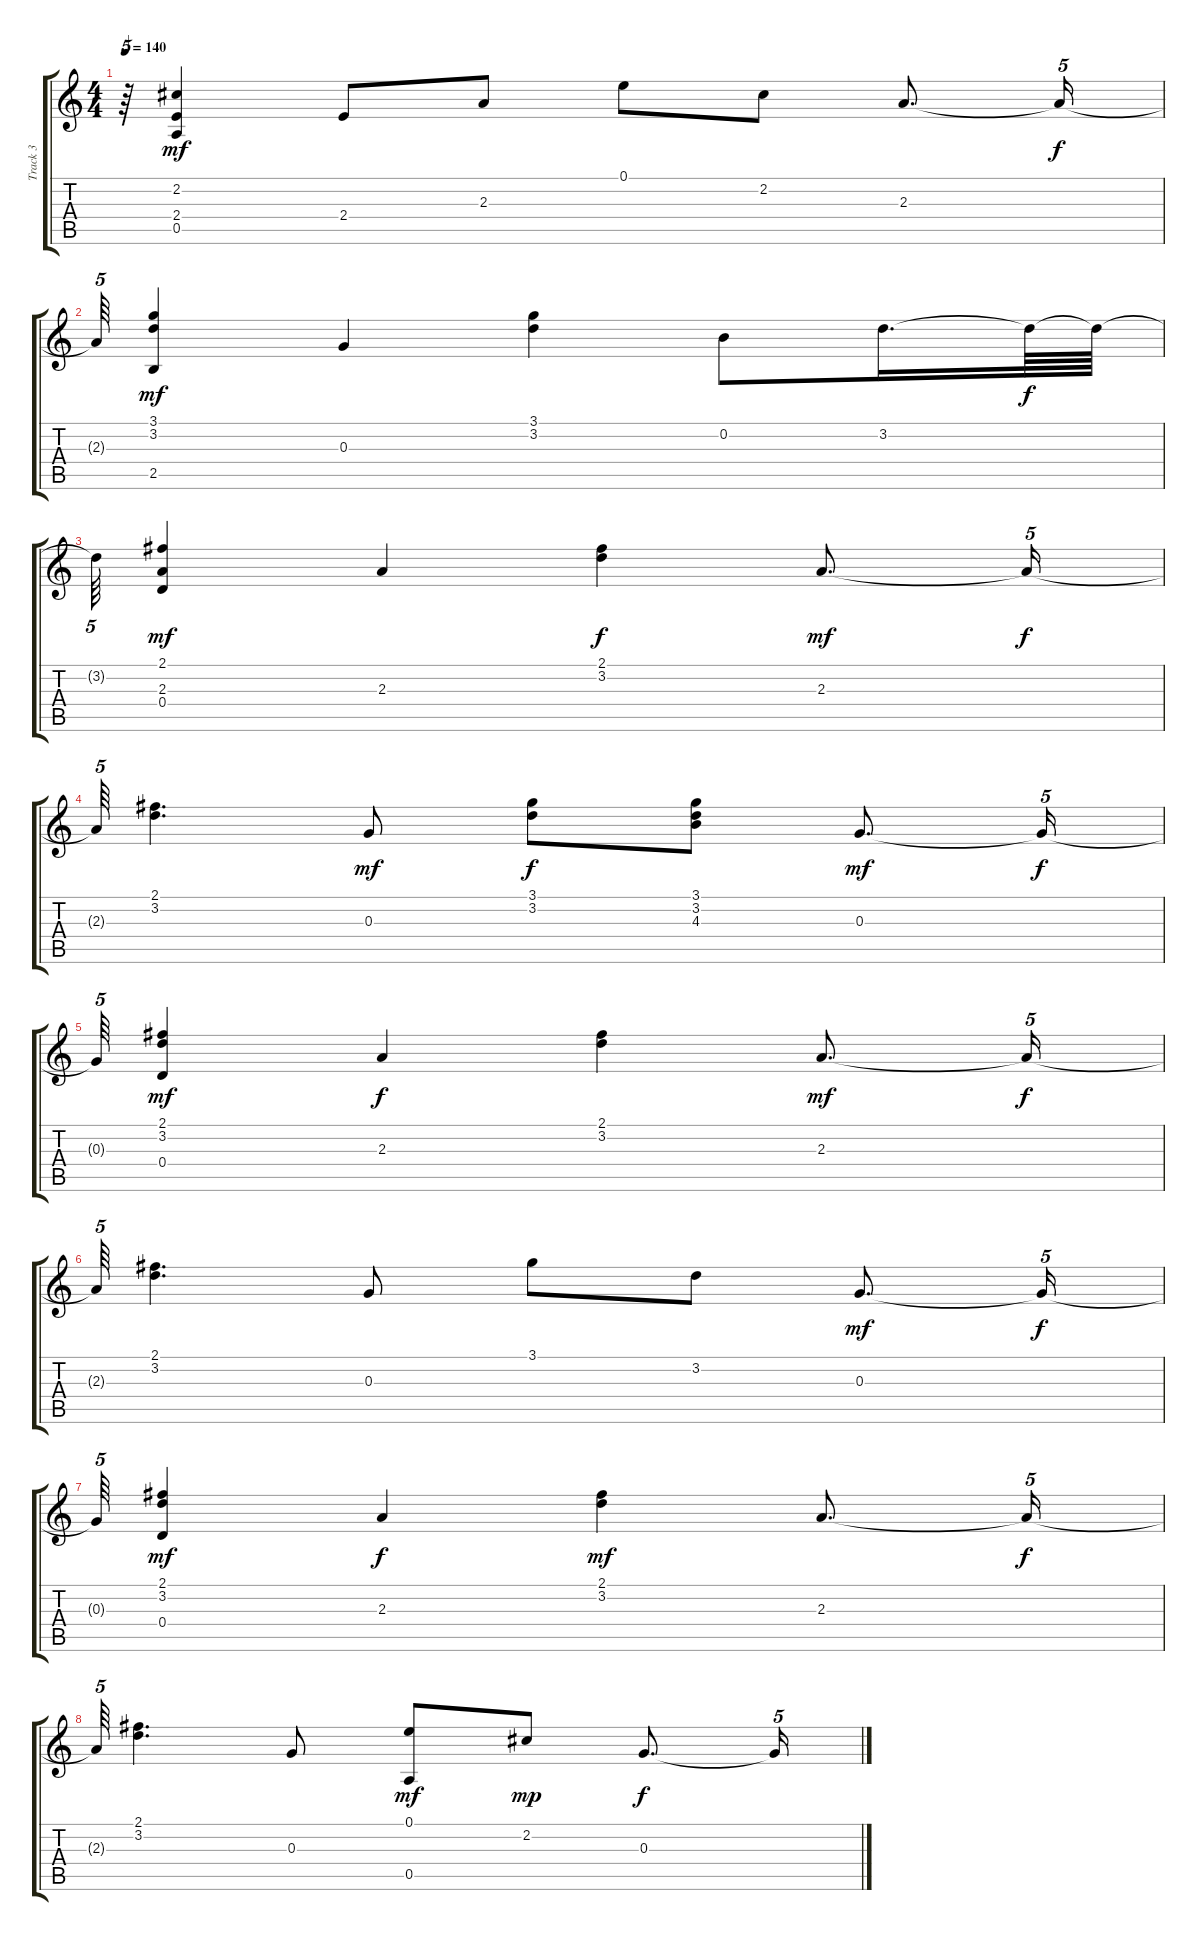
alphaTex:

\track ("Track 3" "Track 3") {instrument acousticguitarsteel}
\staff {score tabs}
\tuning (E4 B3 G3 D3 A2 E2) {hide}
\ts (4 4)
\tempo 140
\clef g2
\ks c
r.64{tu (5 4) dy f} (2.2 2.4 0.5).4{dy mf} 2.4.8 2.3.8 0.1.8 2.2.8 2.3.8{d} 2.3{t}.16{tu (5 4) dy f} |
2.3{t}.64{tu (5 4)} (3.1 3.2 2.5).4{dy mf} 0.3.4 (3.1 3.2).4 0.2.8 3.2.16{d} 3.2{t}.64{dy f} 3.2{t}.64 |
3.2{t}.64{tu (5 4)} (2.1 2.3 0.4).4{dy mf} 2.3.4 (2.1 3.2).4{dy f} 2.3.8{d dy mf} 2.3{t}.16{tu (5 4) dy f} |
2.3{t}.64{tu (5 4)} (2.1 3.2).4{d} 0.3.8{dy mf} (3.1 3.2).8{dy f} (3.1 3.2 4.3).8 0.3.8{d dy mf} 0.3{t}.16{tu (5 4) dy f} |
0.3{t}.64{tu (5 4)} (2.1 3.2 0.4).4{dy mf} 2.3.4{dy f} (2.1 3.2).4 2.3.8{d dy mf} 2.3{t}.16{tu (5 4) dy f} |
2.3{t}.64{tu (5 4)} (2.1 3.2).4{d} 0.3.8 3.1.8 3.2.8 0.3.8{d dy mf} 0.3{t}.16{tu (5 4) dy f} |
0.3{t}.64{tu (5 4)} (2.1 3.2 0.4).4{dy mf} 2.3.4{dy f} (2.1 3.2).4{dy mf} 2.3.8{d} 2.3{t}.16{tu (5 4) dy f} |
2.3{t}.64{tu (5 4)} (2.1 3.2).4{d} 0.3.8 (0.1 0.5).8{dy mf} 2.2.8{dy mp} 0.3.8{d dy f} 0.3{t}.16{tu (5 4)}
